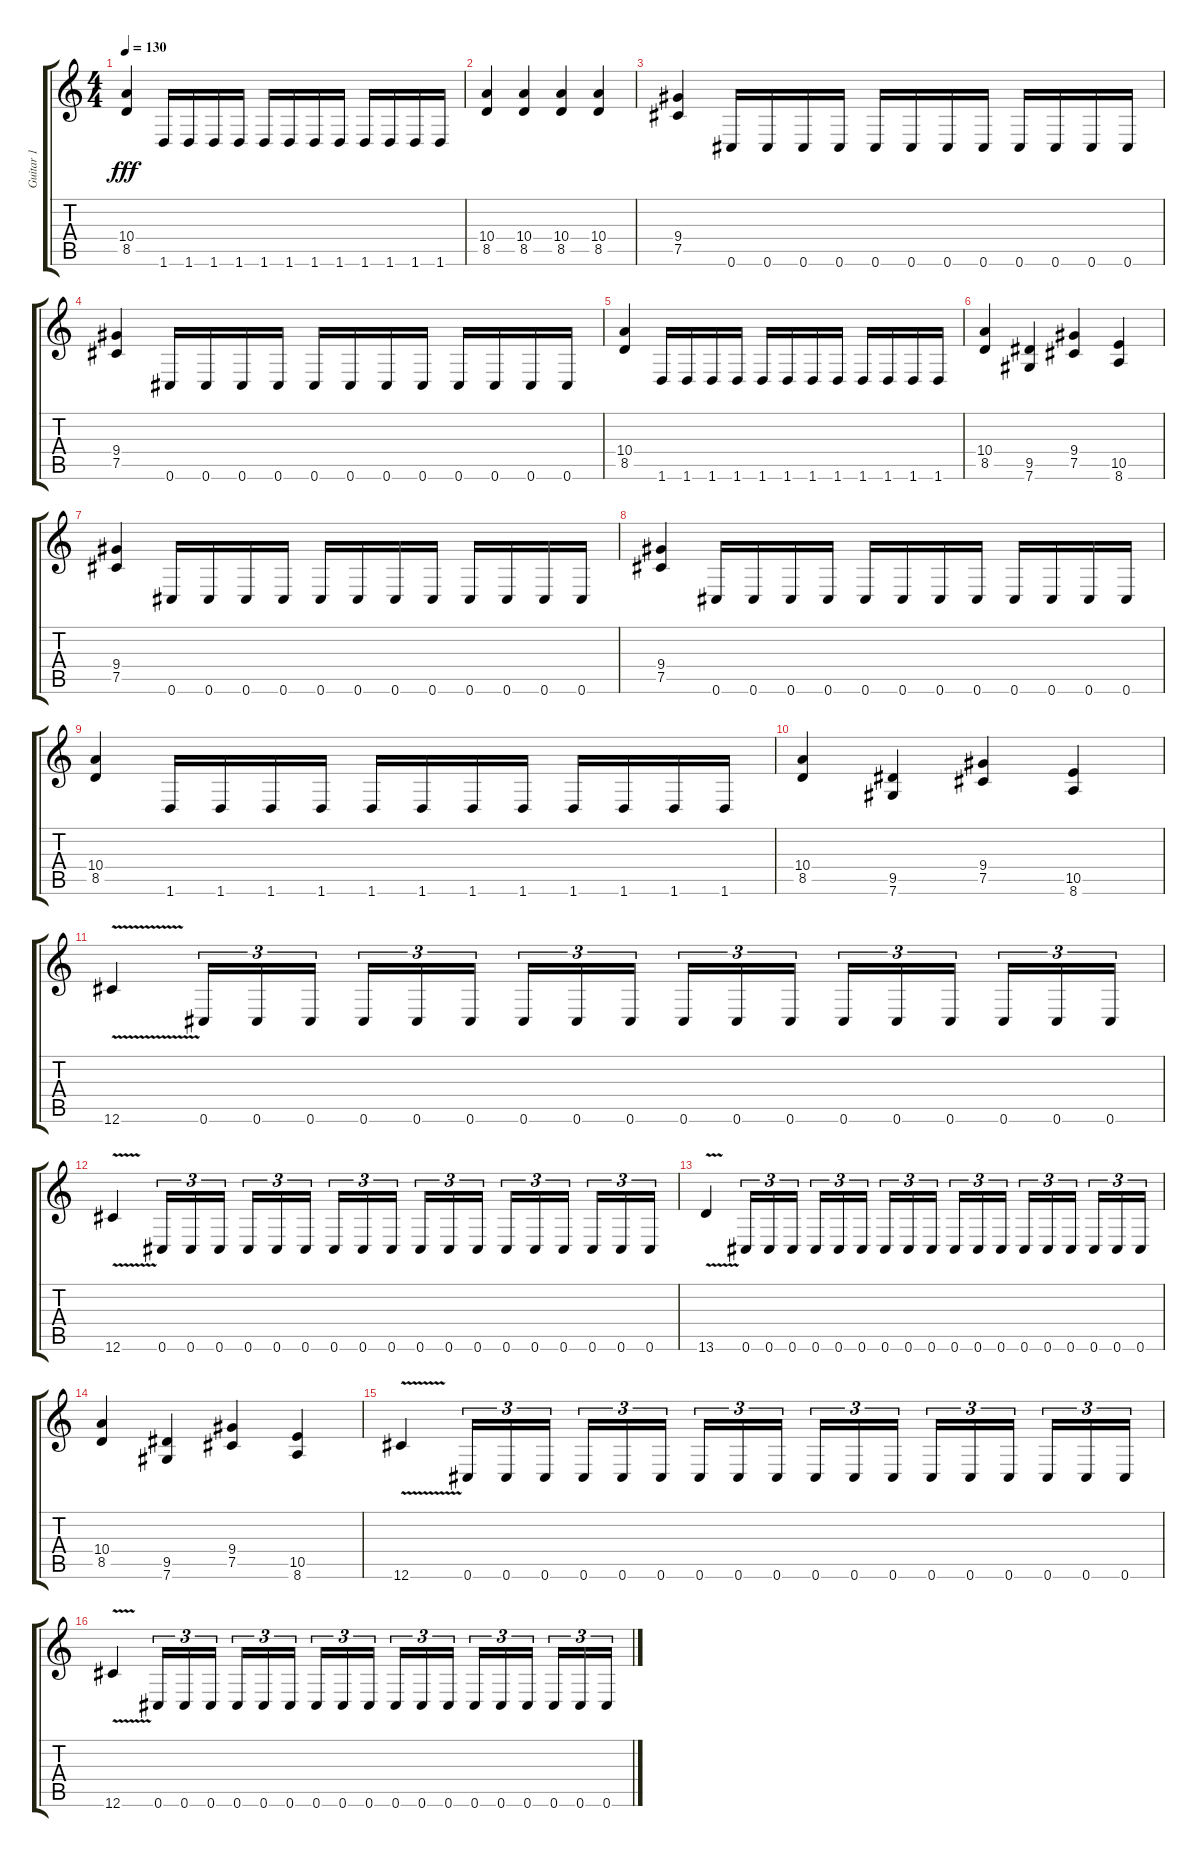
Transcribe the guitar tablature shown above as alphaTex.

\track ("Guitar 1" "Guitar 1") {instrument distortionguitar}
\staff {score tabs}
\tuning (Db4 Ab3 E3 B2 Gb2 Db2) {hide}
\ts (4 4)
\tempo 130
\clef g2
\ks c
(10.4 8.5).4{dy fff} 1.6.16 1.6.16 1.6.16 1.6.16 1.6.16 1.6.16 1.6.16 1.6.16 1.6.16 1.6.16 1.6.16 1.6.16 |
(10.4 8.5).4 (10.4 8.5).4 (10.4 8.5).4 (10.4 8.5).4 |
(9.4 7.5).4 0.6.16 0.6.16 0.6.16 0.6.16 0.6.16 0.6.16 0.6.16 0.6.16 0.6.16 0.6.16 0.6.16 0.6.16 |
(9.4 7.5).4 0.6.16 0.6.16 0.6.16 0.6.16 0.6.16 0.6.16 0.6.16 0.6.16 0.6.16 0.6.16 0.6.16 0.6.16 |
(10.4 8.5).4 1.6.16 1.6.16 1.6.16 1.6.16 1.6.16 1.6.16 1.6.16 1.6.16 1.6.16 1.6.16 1.6.16 1.6.16 |
(10.4 8.5).4 (9.5 7.6).4 (9.4 7.5).4 (10.5 8.6).4 |
(9.4 7.5).4 0.6.16 0.6.16 0.6.16 0.6.16 0.6.16 0.6.16 0.6.16 0.6.16 0.6.16 0.6.16 0.6.16 0.6.16 |
(9.4 7.5).4 0.6.16 0.6.16 0.6.16 0.6.16 0.6.16 0.6.16 0.6.16 0.6.16 0.6.16 0.6.16 0.6.16 0.6.16 |
(10.4 8.5).4 1.6.16 1.6.16 1.6.16 1.6.16 1.6.16 1.6.16 1.6.16 1.6.16 1.6.16 1.6.16 1.6.16 1.6.16 |
(10.4 8.5).4 (9.5 7.6).4 (9.4 7.5).4 (10.5 8.6).4 |
12.6{v}.4 0.6.16{tu (3 2)} 0.6.16{tu (3 2)} 0.6.16{tu (3 2) beam splitsecondary} 0.6.16{tu (3 2)} 0.6.16{tu (3 2)} 0.6.16{tu (3 2)} 0.6.16{tu (3 2)} 0.6.16{tu (3 2)} 0.6.16{tu (3 2) beam splitsecondary} 0.6.16{tu (3 2)} 0.6.16{tu (3 2)} 0.6.16{tu (3 2)} 0.6.16{tu (3 2)} 0.6.16{tu (3 2)} 0.6.16{tu (3 2) beam splitsecondary} 0.6.16{tu (3 2)} 0.6.16{tu (3 2)} 0.6.16{tu (3 2)} |
12.6{v}.4 0.6.16{tu (3 2)} 0.6.16{tu (3 2)} 0.6.16{tu (3 2) beam splitsecondary} 0.6.16{tu (3 2)} 0.6.16{tu (3 2)} 0.6.16{tu (3 2)} 0.6.16{tu (3 2)} 0.6.16{tu (3 2)} 0.6.16{tu (3 2) beam splitsecondary} 0.6.16{tu (3 2)} 0.6.16{tu (3 2)} 0.6.16{tu (3 2)} 0.6.16{tu (3 2)} 0.6.16{tu (3 2)} 0.6.16{tu (3 2) beam splitsecondary} 0.6.16{tu (3 2)} 0.6.16{tu (3 2)} 0.6.16{tu (3 2)} |
13.6{v}.4 0.6.16{tu (3 2)} 0.6.16{tu (3 2)} 0.6.16{tu (3 2) beam splitsecondary} 0.6.16{tu (3 2)} 0.6.16{tu (3 2)} 0.6.16{tu (3 2)} 0.6.16{tu (3 2)} 0.6.16{tu (3 2)} 0.6.16{tu (3 2) beam splitsecondary} 0.6.16{tu (3 2)} 0.6.16{tu (3 2)} 0.6.16{tu (3 2)} 0.6.16{tu (3 2)} 0.6.16{tu (3 2)} 0.6.16{tu (3 2) beam splitsecondary} 0.6.16{tu (3 2)} 0.6.16{tu (3 2)} 0.6.16{tu (3 2)} |
(10.4 8.5).4 (9.5 7.6).4 (9.4 7.5).4 (10.5 8.6).4 |
12.6{v}.4 0.6.16{tu (3 2)} 0.6.16{tu (3 2)} 0.6.16{tu (3 2) beam splitsecondary} 0.6.16{tu (3 2)} 0.6.16{tu (3 2)} 0.6.16{tu (3 2)} 0.6.16{tu (3 2)} 0.6.16{tu (3 2)} 0.6.16{tu (3 2) beam splitsecondary} 0.6.16{tu (3 2)} 0.6.16{tu (3 2)} 0.6.16{tu (3 2)} 0.6.16{tu (3 2)} 0.6.16{tu (3 2)} 0.6.16{tu (3 2) beam splitsecondary} 0.6.16{tu (3 2)} 0.6.16{tu (3 2)} 0.6.16{tu (3 2)} |
12.6{v}.4 0.6.16{tu (3 2)} 0.6.16{tu (3 2)} 0.6.16{tu (3 2) beam splitsecondary} 0.6.16{tu (3 2)} 0.6.16{tu (3 2)} 0.6.16{tu (3 2)} 0.6.16{tu (3 2)} 0.6.16{tu (3 2)} 0.6.16{tu (3 2) beam splitsecondary} 0.6.16{tu (3 2)} 0.6.16{tu (3 2)} 0.6.16{tu (3 2)} 0.6.16{tu (3 2)} 0.6.16{tu (3 2)} 0.6.16{tu (3 2) beam splitsecondary} 0.6.16{tu (3 2)} 0.6.16{tu (3 2)} 0.6.16{tu (3 2)}
